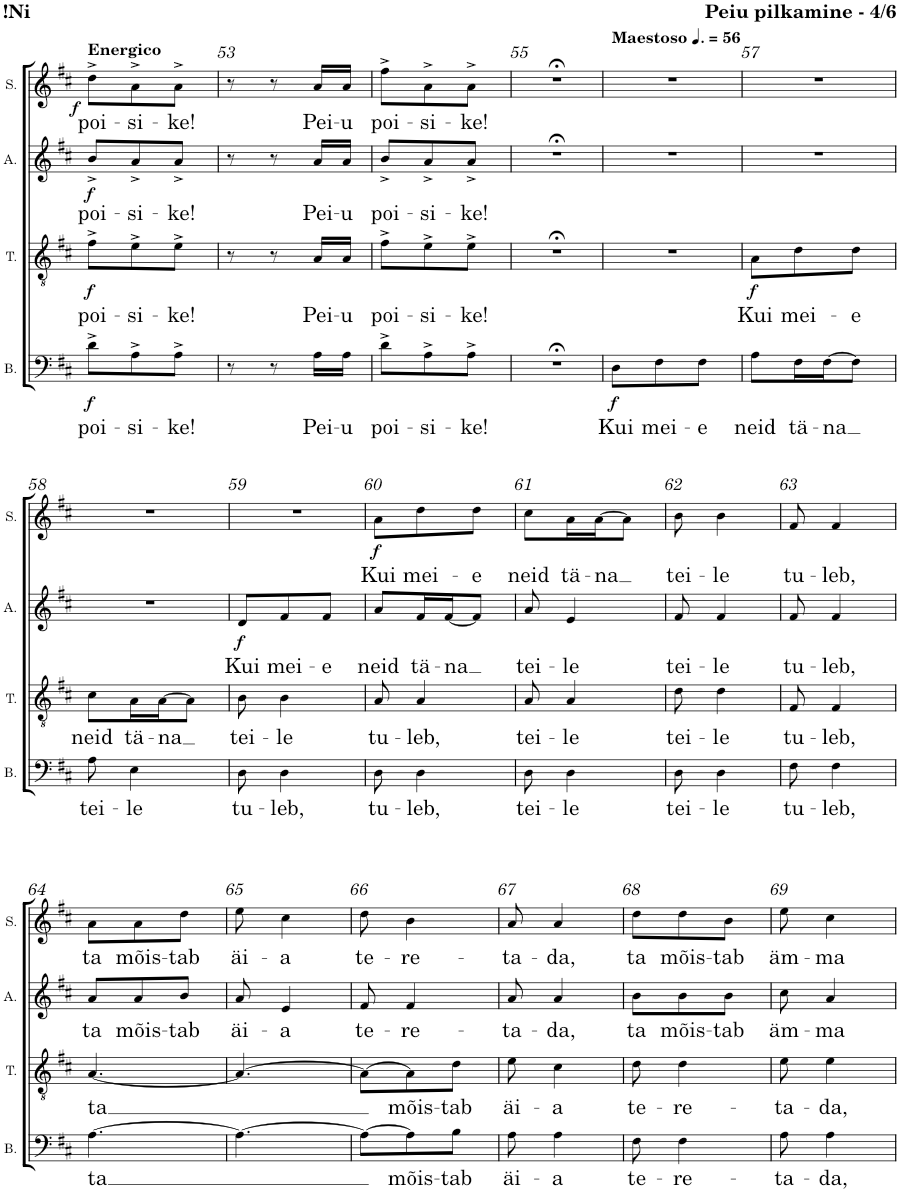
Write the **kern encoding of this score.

**kern	**text	**dynam	**kern	**text	**dynam	**kern	**text	**dynam	**kern	**text	**dynam
*part4	*part4	*part4	*part3	*part3	*part3	*part2	*part2	*part2	*part1	*part1	*part1
*staff4	*staff4	*staff4	*staff3	*staff3	*staff3	*staff2	*staff2	*staff2	*staff1	*staff1	*staff1
*I"Bass	*	*	*I"Tenor	*	*	*I"Alto	*	*	*I"Soprano	*	*
*I'B.	*	*	*I'T.	*	*	*I'A.	*	*	*I'S.	*	*
!!LO:PB:g=z
*clefF4	*	*	*clefGv2	*	*	*clefG2	*	*	*clefG2	*	*
*k[f#c#]	*	*	*k[f#c#]	*	*	*k[f#c#]	*	*	*k[f#c#]	*	*
*M3/8	*	*	*M3/8	*	*	*M3/8	*	*	*M3/8	*	*
=52	=52	=52	=52	=52	=52	=52	=52	=52	=52	=52	=52
!	!	!	!	!	!	!	!	!	!LO:TX:a:B:t=Energico	!	!
!	!LO:LY:b	!LO:DY:b	!	!LO:LY:b	!LO:DY:b	!	!LO:LY:b	!LO:DY:b	!	!LO:LY:b	!LO:DY:b
8d^\L	poi-	f	8f#^\L	poi-	f	8b^/L	poi-	f	8dd^\L	poi-	f
!	!LO:LY:b	!	!	!LO:LY:b	!	!	!LO:LY:b	!	!	!LO:LY:b	!
8A^\	-si-	.	8e^\	-si-	.	8a^/	-si-	.	8a^\	-si-	.
!	!LO:LY:b	!	!	!LO:LY:b	!	!	!LO:LY:b	!	!	!LO:LY:b	!
8A^\J	-ke!	.	8e^\J	-ke!	.	8a^/J	-ke!	.	8a^\J	-ke!	.
=53	=53	=53	=53	=53	=53	=53	=53	=53	=53	=53	=53
8r	.	.	8r	.	.	8r	.	.	8r	.	.
8r	.	.	8r	.	.	8r	.	.	8r	.	.
!	!LO:LY:b	!	!	!LO:LY:b	!	!	!LO:LY:b	!	!	!LO:LY:b	!
16A\LL	Pei-	.	16A/LL	Pei-	.	16a/LL	Pei-	.	16a/LL	Pei-	.
!	!LO:LY:b	!	!	!LO:LY:b	!	!	!LO:LY:b	!	!	!LO:LY:b	!
16A\JJ	-u	.	16A/JJ	-u	.	16a/JJ	-u	.	16a/JJ	-u	.
=54	=54	=54	=54	=54	=54	=54	=54	=54	=54	=54	=54
!	!LO:LY:b	!	!	!LO:LY:b	!	!	!LO:LY:b	!	!	!LO:LY:b	!
8d^\L	poi-	.	8f#^\L	poi-	.	8b^/L	poi-	.	8ff#^\L	poi-	.
!	!LO:LY:b	!	!	!LO:LY:b	!	!	!LO:LY:b	!	!	!LO:LY:b	!
8A^\	-si-	.	8e^\	-si-	.	8a^/	-si-	.	8a^\	-si-	.
!	!LO:LY:b	!	!	!LO:LY:b	!	!	!LO:LY:b	!	!	!LO:LY:b	!
8A^\J	-ke!	.	8e^\J	-ke!	.	8a^/J	-ke!	.	8a^\J	-ke!	.
=55	=55	=55	=55	=55	=55	=55	=55	=55	=55	=55	=55
4.r;<	.	.	4.r;<	.	.	4.r;<	.	.	4.r;<	.	.
=56	=56	=56	=56	=56	=56	=56	=56	=56	=56	=56	=56
*	*	*	*	*	*	*	*	*	*MM84	*	*
!	!	!	!	!	!	!	!	!	!LO:TX:a:B:t=Maestoso	!	!
!	!LO:LY:b	!LO:DY:b	!	!	!	!	!	!	!	!	!
8D\L	Kui	f	4.r	.	.	4.r	.	.	4.r	.	.
!	!LO:LY:b	!	!	!	!	!	!	!	!	!	!
8F#\	mei-	.	.	.	.	.	.	.	.	.	.
!	!LO:LY:b	!	!	!	!	!	!	!	!	!	!
8F#\J	-e	.	.	.	.	.	.	.	.	.	.
=57	=57	=57	=57	=57	=57	=57	=57	=57	=57	=57	=57
!	!LO:LY:b	!	!	!LO:LY:b	!LO:DY:b	!	!	!	!	!	!
8A\L	neid	.	8A\L	Kui	f	4.r	.	.	4.r	.	.
!	!LO:LY:b	!	!	!LO:LY:b	!	!	!	!	!	!	!
16F#\L	tä-	.	8d\	mei-	.	.	.	.	.	.	.
!	!LO:LY:b	!	!	!	!	!	!	!	!	!	!
[16F#\J	-na	.	.	.	.	.	.	.	.	.	.
!	!	!	!	!LO:LY:b	!	!	!	!	!	!	!
8F#\J]	.	.	8d\J	-e	.	.	.	.	.	.	.
!!LO:LB:g=z
=58	=58	=58	=58	=58	=58	=58	=58	=58	=58	=58	=58
!	!LO:LY:b	!	!	!LO:LY:b	!	!	!	!	!	!	!
8A\	tei-	.	8c#\L	neid	.	4.r	.	.	4.r	.	.
!	!LO:LY:b	!	!	!LO:LY:b	!	!	!	!	!	!	!
4E\	-le	.	16A\L	tä-	.	.	.	.	.	.	.
!	!	!	!	!LO:LY:b	!	!	!	!	!	!	!
.	.	.	[16A\J	-na	.	.	.	.	.	.	.
.	.	.	8A\J]	.	.	.	.	.	.	.	.
=59	=59	=59	=59	=59	=59	=59	=59	=59	=59	=59	=59
!	!LO:LY:b	!	!	!LO:LY:b	!	!	!LO:LY:b	!LO:DY:b	!	!	!
8D\	tu-	.	8B\	tei-	.	8d/L	Kui	f	4.r	.	.
!	!LO:LY:b	!	!	!LO:LY:b	!	!	!LO:LY:b	!	!	!	!
4D\	-leb,	.	4B\	-le	.	8f#/	mei-	.	.	.	.
!	!	!	!	!	!	!	!LO:LY:b	!	!	!	!
.	.	.	.	.	.	8f#/J	-e	.	.	.	.
=60	=60	=60	=60	=60	=60	=60	=60	=60	=60	=60	=60
!	!LO:LY:b	!	!	!LO:LY:b	!	!	!LO:LY:b	!	!	!LO:LY:b	!LO:DY:b
8D\	tu-	.	8A/	tu-	.	8a/L	neid	.	8a\L	Kui	f
!	!LO:LY:b	!	!	!LO:LY:b	!	!	!LO:LY:b	!	!	!LO:LY:b	!
4D\	-leb,	.	4A/	-leb,	.	16f#/L	tä-	.	8dd\	mei-	.
!	!	!	!	!	!	!	!LO:LY:b	!	!	!	!
.	.	.	.	.	.	[16f#/J	-na	.	.	.	.
!	!	!	!	!	!	!	!	!	!	!LO:LY:b	!
.	.	.	.	.	.	8f#/J]	.	.	8dd\J	-e	.
=61	=61	=61	=61	=61	=61	=61	=61	=61	=61	=61	=61
!	!LO:LY:b	!	!	!LO:LY:b	!	!	!LO:LY:b	!	!	!LO:LY:b	!
8D\	tei-	.	8A/	tei-	.	8a/	tei-	.	8cc#\L	neid	.
!	!LO:LY:b	!	!	!LO:LY:b	!	!	!LO:LY:b	!	!	!LO:LY:b	!
4D\	-le	.	4A/	-le	.	4e/	-le	.	16a\L	tä-	.
!	!	!	!	!	!	!	!	!	!	!LO:LY:b	!
.	.	.	.	.	.	.	.	.	[16a\J	-na	.
.	.	.	.	.	.	.	.	.	8a\J]	.	.
=62	=62	=62	=62	=62	=62	=62	=62	=62	=62	=62	=62
!	!LO:LY:b	!	!	!LO:LY:b	!	!	!LO:LY:b	!	!	!LO:LY:b	!
8D\	tei-	.	8d\	tei-	.	8f#/	tei-	.	8b\	tei-	.
!	!LO:LY:b	!	!	!LO:LY:b	!	!	!LO:LY:b	!	!	!LO:LY:b	!
4D\	-le	.	4d\	-le	.	4f#/	-le	.	4b\	-le	.
=63	=63	=63	=63	=63	=63	=63	=63	=63	=63	=63	=63
!	!LO:LY:b	!	!	!LO:LY:b	!	!	!LO:LY:b	!	!	!LO:LY:b	!
8F#\	tu-	.	8F#/	tu-	.	8f#/	tu-	.	8f#/	tu-	.
!	!LO:LY:b	!	!	!LO:LY:b	!	!	!LO:LY:b	!	!	!LO:LY:b	!
4F#\	-leb,	.	4F#/	-leb,	.	4f#/	-leb,	.	4f#/	-leb,	.
!!LO:LB:g=z
=64	=64	=64	=64	=64	=64	=64	=64	=64	=64	=64	=64
!	!LO:LY:b	!	!	!LO:LY:b	!	!	!LO:LY:b	!	!	!LO:LY:b	!
[4.A\	-ta	.	[4.A/	-ta	.	8a/L	ta	.	8a\L	ta	.
!	!	!	!	!	!	!	!LO:LY:b	!	!	!LO:LY:b	!
.	.	.	.	.	.	8a/	mõis-	.	8a\	mõis-	.
!	!	!	!	!	!	!	!LO:LY:b	!	!	!LO:LY:b	!
.	.	.	.	.	.	8b/J	-tab	.	8dd\J	-tab	.
=65	=65	=65	=65	=65	=65	=65	=65	=65	=65	=65	=65
!	!	!	!	!	!	!	!LO:LY:b	!	!	!LO:LY:b	!
4.A\_	.	.	4.A/_	.	.	8a/	äi-	.	8ee\	äi-	.
!	!	!	!	!	!	!	!LO:LY:b	!	!	!LO:LY:b	!
.	.	.	.	.	.	4e/	-a	.	4cc#\	-a	.
=66	=66	=66	=66	=66	=66	=66	=66	=66	=66	=66	=66
!	!	!	!	!	!	!	!LO:LY:b	!	!	!LO:LY:b	!
8A\L_	.	.	8A\L_	.	.	8f#/	te-	.	8dd\	te-	.
!	!LO:LY:b	!	!	!LO:LY:b	!	!	!LO:LY:b	!	!	!LO:LY:b	!
8A\]	mõis-	.	8A\]	mõis-	.	4f#/	-re-	.	4b\	-re-	.
!	!LO:LY:b	!	!	!LO:LY:b	!	!	!	!	!	!	!
8B\J	-tab	.	8d\J	-tab	.	.	.	.	.	.	.
=67	=67	=67	=67	=67	=67	=67	=67	=67	=67	=67	=67
!	!LO:LY:b	!	!	!LO:LY:b	!	!	!LO:LY:b	!	!	!LO:LY:b	!
8A\	äi-	.	8e\	äi-	.	8a/	-ta-	.	8a/	-ta-	.
!	!LO:LY:b	!	!	!LO:LY:b	!	!	!LO:LY:b	!	!	!LO:LY:b	!
4A\	-a	.	4c#\	-a	.	4a/	-da,	.	4a/	-da,	.
=68	=68	=68	=68	=68	=68	=68	=68	=68	=68	=68	=68
!	!LO:LY:b	!	!	!LO:LY:b	!	!	!LO:LY:b	!	!	!LO:LY:b	!
8F#\	te-	.	8d\	te-	.	8b\L	ta	.	8dd\L	ta	.
!	!LO:LY:b	!	!	!LO:LY:b	!	!	!LO:LY:b	!	!	!LO:LY:b	!
4F#\	-re-	.	4d\	-re-	.	8b\	mõis-	.	8dd\	mõis-	.
!	!	!	!	!	!	!	!LO:LY:b	!	!	!LO:LY:b	!
.	.	.	.	.	.	8b\J	-tab	.	8b\J	-tab	.
=69	=69	=69	=69	=69	=69	=69	=69	=69	=69	=69	=69
!	!LO:LY:b	!	!	!LO:LY:b	!	!	!LO:LY:b	!	!	!LO:LY:b	!
8A\	-ta-	.	8e\	-ta-	.	8cc#\	äm-	.	8ee\	äm-	.
!	!LO:LY:b	!	!	!LO:LY:b	!	!	!LO:LY:b	!	!	!LO:LY:b	!
4A\	-da,	.	4e\	-da,	.	4a/	-ma	.	4cc#\	-ma	.
=	=	=	=	=	=	=	=	=	=	=	=
*-	*-	*-	*-	*-	*-	*-	*-	*-	*-	*-	*-
